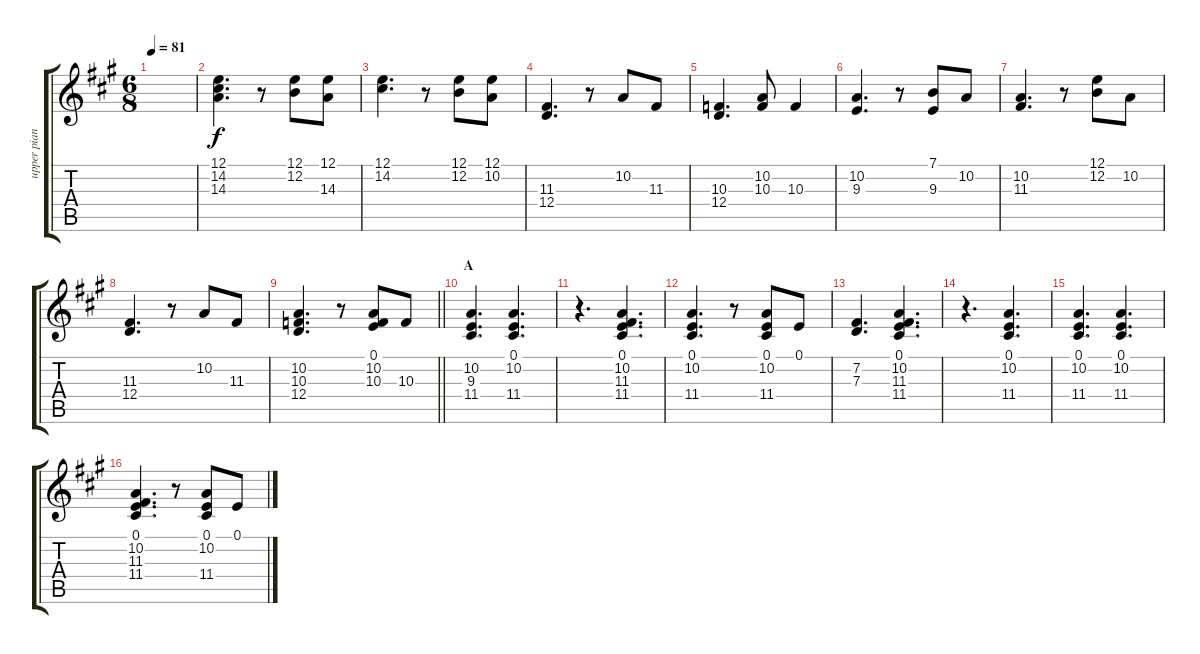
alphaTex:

\track ("upper piano" "upper pian") {instrument brightacousticpiano}
\staff {score tabs}
\tuning (E4 B3 G3 D3 A2 E2) {hide}
\ts (6 8)
\tempo 81
\clef g2
\ks a
|
(12.1 14.2 14.3).4{d} r.8 (12.1 12.2).8 (12.1 14.3).8 |
(12.1 14.2).4{d} r.8 (12.1 12.2).8 (12.1 10.2).8 |
(11.3 12.4).4{d} r.8 10.2.8 11.3.8 |
(10.3 12.4).4{d} (10.2 10.3).8 10.3.4 |
(10.2 9.3).4{d} r.8 (7.1 9.3).8 10.2.8 |
(10.2 11.3).4{d} r.8 (12.1 12.2).8 10.2.8 |
(11.3 12.4).4{d} r.8 10.2.8 11.3.8 |
\barLineRight lightlight
(10.2 10.3 12.4).4{d} r.8 (0.1 10.2 10.3).8 10.3.8 |
\section ("" "A")
(10.2 9.3 11.4).4{d} (0.1 10.2 11.4).4{d} |
r.4{d} (0.1 10.2 11.3 11.4).4{d} |
(0.1 10.2 11.4).4{d} r.8 (0.1 10.2 11.4).8 0.1.8 |
(7.2 7.3).4{d} (0.1 10.2 11.3 11.4).4{d} |
r.4{d} (0.1 10.2 11.4).4{d} |
(0.1 10.2 11.4).4{d} (0.1 10.2 11.4).4{d} |
(0.1 10.2 11.3 11.4).4{d} r.8 (0.1 10.2 11.4).8 0.1.8
